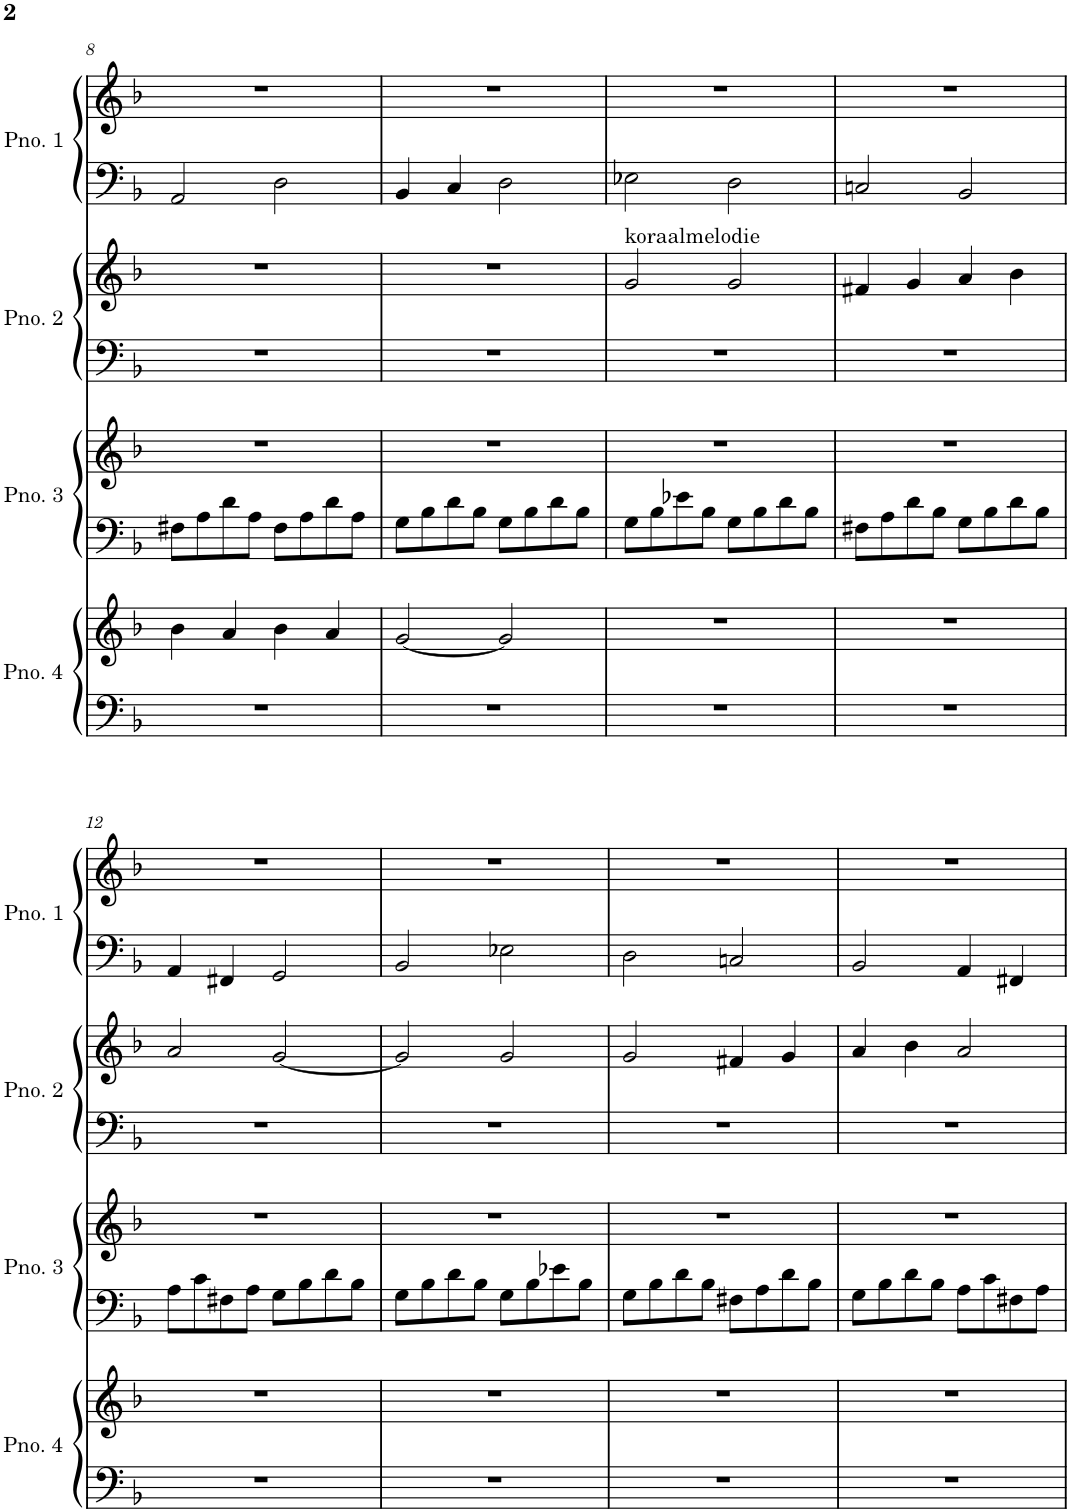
**kern	**kern	**kern	**kern	**kern	**kern	**kern	**kern
*part4	*part4	*part3	*part3	*part2	*part2	*part1	*part1
*staff8	*staff7	*staff6	*staff5	*staff4	*staff3	*staff2	*staff1
*I"Piano 4	*	*I"Piano 3	*	*I"Piano 2	*	*I"Piano 1	*
*I'Pno. 4	*	*I'Pno. 3	*	*I'Pno. 2	*	*I'Pno. 1	*
!!LO:PB:g=z
*clefF4	*clefG2	*clefF4	*clefG2	*clefF4	*clefG2	*clefF4	*clefG2
*k[b-]	*k[b-]	*k[b-]	*k[b-]	*k[b-]	*k[b-]	*k[b-]	*k[b-]
*M4/4	*M4/4	*M4/4	*M4/4	*M4/4	*M4/4	*M4/4	*M4/4
=8	=8	=8	=8	=8	=8	=8	=8
1r	4b-\	8F#X\L	1r	1r	1r	2AA/	1r
.	.	8A\	.	.	.	.	.
.	4a/	8d\	.	.	.	.	.
.	.	8A\J	.	.	.	.	.
.	4b-\	8F#\L	.	.	.	2D\	.
.	.	8A\	.	.	.	.	.
.	4a/	8d\	.	.	.	.	.
.	.	8A\J	.	.	.	.	.
=9	=9	=9	=9	=9	=9	=9	=9
1r	[2g/	8G\L	1r	1r	1r	4BB-/	1r
.	.	8B-\	.	.	.	.	.
.	.	8d\	.	.	.	4C/	.
.	.	8B-\J	.	.	.	.	.
.	2g/]	8G\L	.	.	.	2D\	.
.	.	8B-\	.	.	.	.	.
.	.	8d\	.	.	.	.	.
.	.	8B-\J	.	.	.	.	.
=10	=10	=10	=10	=10	=10	=10	=10
!	!	!	!	!	!LO:TX:a:t=koraalmelodie	!	!
1r	1r	8G\L	1r	1r	2g/	2E-X\	1r
.	.	8B-\	.	.	.	.	.
.	.	8e-X\	.	.	.	.	.
.	.	8B-\J	.	.	.	.	.
.	.	8G\L	.	.	2g/	2D\	.
.	.	8B-\	.	.	.	.	.
.	.	8d\	.	.	.	.	.
.	.	8B-\J	.	.	.	.	.
=11	=11	=11	=11	=11	=11	=11	=11
1r	1r	8F#X\L	1r	1r	4f#X/	2Cn/	1r
.	.	8A\	.	.	.	.	.
.	.	8d\	.	.	4g/	.	.
.	.	8B-\J	.	.	.	.	.
.	.	8G\L	.	.	4a/	2BB-/	.
.	.	8B-\	.	.	.	.	.
.	.	8d\	.	.	4b-\	.	.
.	.	8B-\J	.	.	.	.	.
!!LO:LB:g=z
=12	=12	=12	=12	=12	=12	=12	=12
1r	1r	8A\L	1r	1r	2a/	4AA/	1r
.	.	8c\	.	.	.	.	.
.	.	8F#X\	.	.	.	4FF#X/	.
.	.	8A\J	.	.	.	.	.
.	.	8G\L	.	.	[2g/	2GG/	.
.	.	8B-\	.	.	.	.	.
.	.	8d\	.	.	.	.	.
.	.	8B-\J	.	.	.	.	.
=13	=13	=13	=13	=13	=13	=13	=13
1r	1r	8G\L	1r	1r	2g/]	2BB-/	1r
.	.	8B-\	.	.	.	.	.
.	.	8d\	.	.	.	.	.
.	.	8B-\J	.	.	.	.	.
.	.	8G\L	.	.	2g/	2E-X\	.
.	.	8B-\	.	.	.	.	.
.	.	8e-X\	.	.	.	.	.
.	.	8B-\J	.	.	.	.	.
=14	=14	=14	=14	=14	=14	=14	=14
1r	1r	8G\L	1r	1r	2g/	2D\	1r
.	.	8B-\	.	.	.	.	.
.	.	8d\	.	.	.	.	.
.	.	8B-\J	.	.	.	.	.
.	.	8F#X\L	.	.	4f#X/	2Cn/	.
.	.	8A\	.	.	.	.	.
.	.	8d\	.	.	4g/	.	.
.	.	8B-\J	.	.	.	.	.
=15	=15	=15	=15	=15	=15	=15	=15
1r	1r	8G\L	1r	1r	4a/	2BB-/	1r
.	.	8B-\	.	.	.	.	.
.	.	8d\	.	.	4b-\	.	.
.	.	8B-\J	.	.	.	.	.
.	.	8A\L	.	.	2a/	4AA/	.
.	.	8c\	.	.	.	.	.
.	.	8F#X\	.	.	.	4FF#X/	.
.	.	8A\J	.	.	.	.	.
=	=	=	=	=	=	=	=
*-	*-	*-	*-	*-	*-	*-	*-
